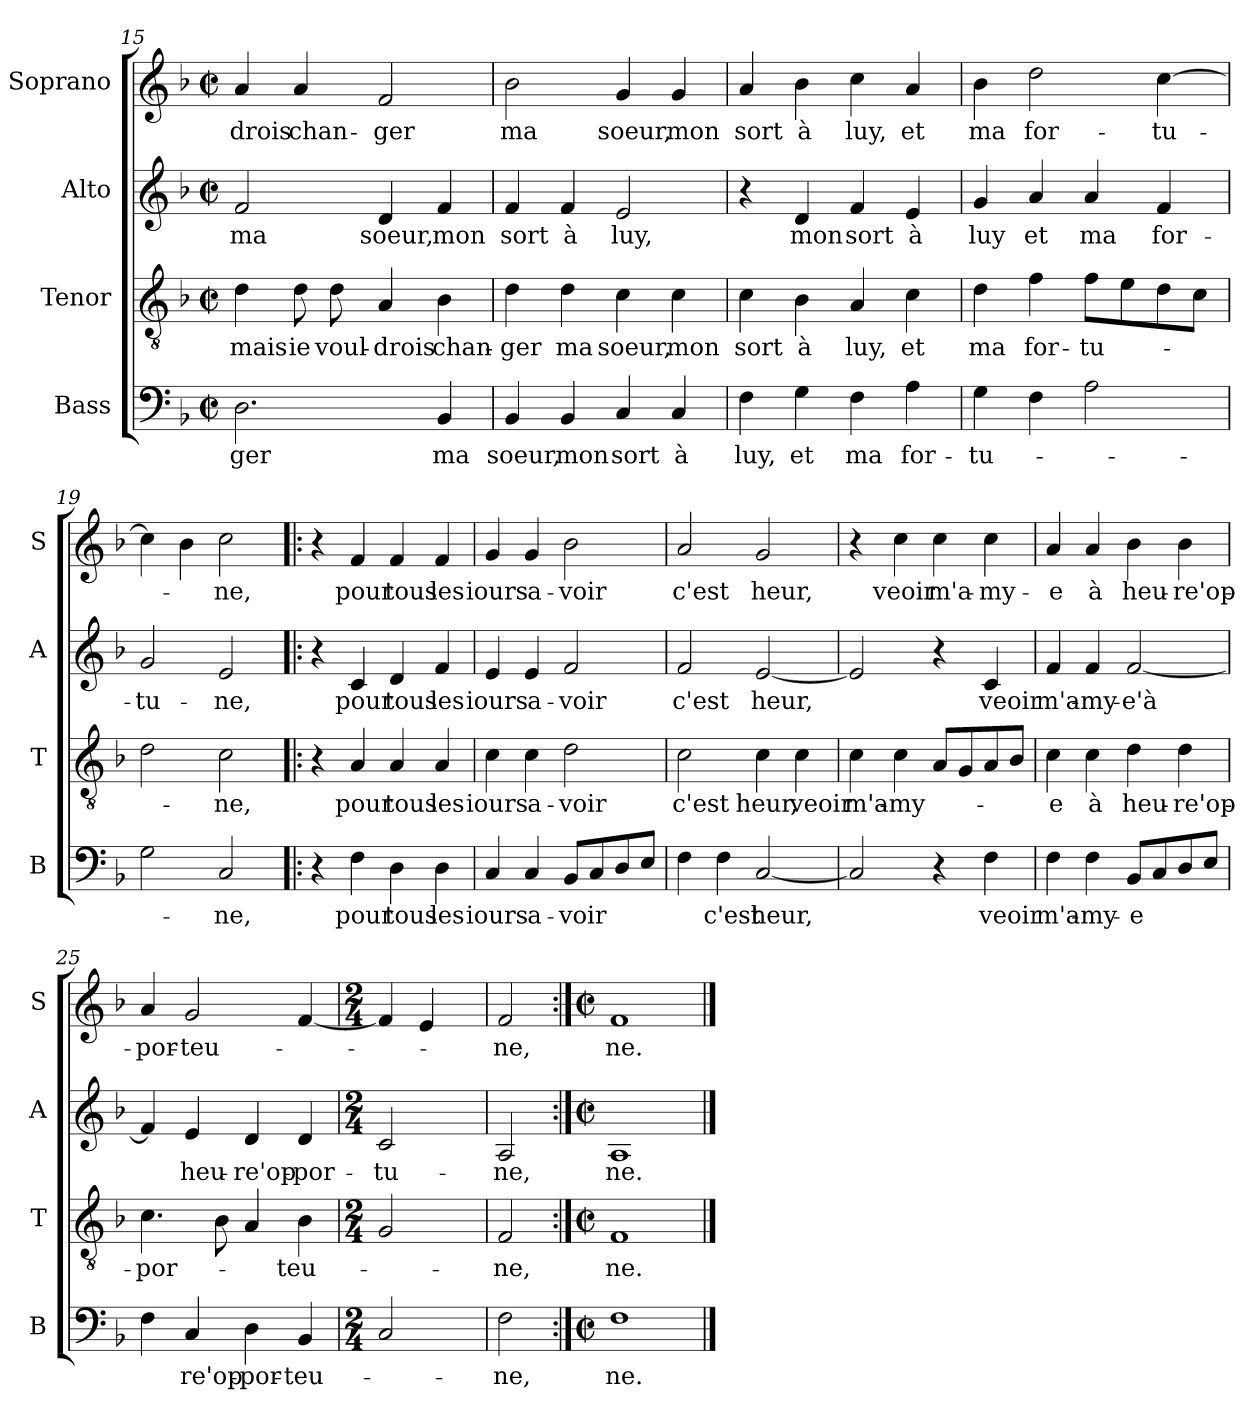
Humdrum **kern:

**kern	**text	**kern	**text	**kern	**text	**kern	**text
*part4	*part4	*part3	*part3	*part2	*part2	*part1	*part1
*staff4	*staff4	*staff3	*staff3	*staff2	*staff2	*staff1	*staff1
*I"Bass	*	*I"Tenor	*	*I"Alto	*	*I"Soprano	*
*I'B	*	*I'T	*	*I'A	*	*I'S	*
!!LO:LB:g=z
*clefF4	*	*clefGv2	*	*clefG2	*	*clefG2	*
*k[b-]	*	*k[b-]	*	*k[b-]	*	*k[b-]	*
*F:	*	*F:	*	*F:	*	*F:	*
*M2/2	*	*M2/2	*	*M2/2	*	*M2/2	*
*met(c|)	*	*met(c|)	*	*met(c|)	*	*met(c|)	*
=15	=15	=15	=15	=15	=15	=15	=15
!	!LO:LY:b	!	!LO:LY:b	!	!LO:LY:b	!	!LO:LY:b
2.D\	-ger	4d\	mais	2f/	ma	4a/	-drois
!	!	!	!LO:LY:b	!	!	!	!LO:LY:b
.	.	8d\	ie	.	.	4a/	chan-
!	!	!	!LO:LY:b	!	!	!	!
.	.	8d\	voul-	.	.	.	.
!	!	!	!LO:LY:b	!	!LO:LY:b	!	!LO:LY:b
.	.	4A/	-drois	4d/	soeur,	2f/	-ger
!	!LO:LY:b	!	!LO:LY:b	!	!LO:LY:b	!	!
4BB-/	ma	4B-\	chan-	4f/	mon	.	.
=16	=16	=16	=16	=16	=16	=16	=16
!	!LO:LY:b	!	!LO:LY:b	!	!LO:LY:b	!	!LO:LY:b
4BB-/	soeur,	4d\	-ger	4f/	sort	2b-\	ma
!	!LO:LY:b	!	!LO:LY:b	!	!LO:LY:b	!	!
4BB-/	mon	4d\	ma	4f/	à	.	.
!	!LO:LY:b	!	!LO:LY:b	!	!LO:LY:b	!	!LO:LY:b
4C/	sort	4c\	soeur,	2e/	luy,	4g/	soeur,
!	!LO:LY:b	!	!LO:LY:b	!	!	!	!LO:LY:b
4C/	à	4c\	mon	.	.	4g/	mon
=17	=17	=17	=17	=17	=17	=17	=17
!	!LO:LY:b	!	!LO:LY:b	!	!	!	!LO:LY:b
4F\	luy,	4c\	sort	4r	.	4a/	sort
!	!LO:LY:b	!	!LO:LY:b	!	!LO:LY:b	!	!LO:LY:b
4G\	et	4B-\	à	4d/	mon	4b-\	à
!	!LO:LY:b	!	!LO:LY:b	!	!LO:LY:b	!	!LO:LY:b
4F\	ma	4A/	luy,	4f/	sort	4cc\	luy,
!	!LO:LY:b	!	!LO:LY:b	!	!LO:LY:b	!	!LO:LY:b
4A\	for-	4c\	et	4e/	à	4a/	et
=18	=18	=18	=18	=18	=18	=18	=18
!	!LO:LY:b	!	!LO:LY:b	!	!LO:LY:b	!	!LO:LY:b
4G\	-tu-	4d\	ma	4g/	luy	4b-\	ma
!	!	!	!LO:LY:b	!	!LO:LY:b	!	!LO:LY:b
4F\	.	4f\	for-	4a/	et	2dd\	for-
!	!	!	!LO:LY:b	!	!LO:LY:b	!	!
2A\	.	8f\L	-tu-	4a/	ma	.	.
.	.	8e\	.	.	.	.	.
!	!	!	!	!	!LO:LY:b	!	!LO:LY:b
.	.	8d\	.	4f/	for-	[4cc\	-tu-
.	.	8c\J	.	.	.	.	.
=19	=19	=19	=19	=19	=19	=19	=19
!	!	!	!	!	!LO:LY:b	!	!
2G\	.	2d\	.	2g/	-tu-	4cc\]	.
.	.	.	.	.	.	4b-\	.
!	!LO:LY:b	!	!LO:LY:b	!	!LO:LY:b	!	!LO:LY:b
2C/	-ne,	2c\	-ne,	2e/	-ne,	2cc\	-ne,
!!LO:LB:g=z
=20!|:	=20!|:	=20!|:	=20!|:	=20!|:	=20!|:	=20!|:	=20!|:
4r	.	4r	.	4r	.	4r	.
!	!LO:LY:b	!	!LO:LY:b	!	!LO:LY:b	!	!LO:LY:b
4F\	pour	4A/	pour	4c/	pour	4f/	pour
!	!LO:LY:b	!	!LO:LY:b	!	!LO:LY:b	!	!LO:LY:b
4D\	tous	4A/	tous	4d/	tous	4f/	tous
!	!LO:LY:b	!	!LO:LY:b	!	!LO:LY:b	!	!LO:LY:b
4D\	les	4A/	les	4f/	les	4f/	les
=21	=21	=21	=21	=21	=21	=21	=21
!	!LO:LY:b	!	!LO:LY:b	!	!LO:LY:b	!	!LO:LY:b
4C/	iours	4c\	iours	4e/	iours	4g/	iours
!	!LO:LY:b	!	!LO:LY:b	!	!LO:LY:b	!	!LO:LY:b
4C/	a-	4c\	a-	4e/	a-	4g/	a-
!	!LO:LY:b	!	!LO:LY:b	!	!LO:LY:b	!	!LO:LY:b
8BB-/L	-voir	2d\	-voir	2f/	-voir	2b-\	-voir
8C/	.	.	.	.	.	.	.
8D/	.	.	.	.	.	.	.
8E/J	.	.	.	.	.	.	.
=22	=22	=22	=22	=22	=22	=22	=22
!	!	!	!LO:LY:b	!	!LO:LY:b	!	!LO:LY:b
4F\	.	2c\	c'est	2f/	c'est	2a/	c'est
!	!LO:LY:b	!	!	!	!	!	!
4F\	c'est	.	.	.	.	.	.
!	!LO:LY:b	!	!LO:LY:b	!	!LO:LY:b	!	!LO:LY:b
[2C/	heur,	4c\	heur,	[2e/	heur,	2g/	heur,
!	!	!	!LO:LY:b	!	!	!	!
.	.	4c\	veoir	.	.	.	.
=23	=23	=23	=23	=23	=23	=23	=23
!	!	!	!LO:LY:b	!	!	!	!
2C/]	.	4c\	m'a-	2e/]	.	4r	.
!	!	!	!LO:LY:b	!	!	!	!LO:LY:b
.	.	4c\	-my-	.	.	4cc\	veoir
!	!	!	!	!	!	!	!LO:LY:b
4r	.	8A/L	.	4r	.	4cc\	m'a-
.	.	8G/	.	.	.	.	.
!	!LO:LY:b	!	!	!	!LO:LY:b	!	!LO:LY:b
4F\	veoir	8A/	.	4c/	veoir	4cc\	-my-
.	.	8B-/J	.	.	.	.	.
=24	=24	=24	=24	=24	=24	=24	=24
!	!LO:LY:b	!	!LO:LY:b	!	!LO:LY:b	!	!LO:LY:b
4F\	m'a-	4c\	-e	4f/	m'a-	4a/	-e
!	!LO:LY:b	!	!LO:LY:b	!	!LO:LY:b	!	!LO:LY:b
4F\	-my-	4c\	à	4f/	-my-	4a/	à
!	!LO:LY:b	!	!LO:LY:b	!	!LO:LY:b	!	!LO:LY:b
8BB-/L	-e	4d\	heu-	[2f/	-e'à	4b-\	heu-
8C/	.	.	.	.	.	.	.
!	!	!	!LO:LY:b	!	!	!	!LO:LY:b
8D/	.	4d\	-re'op-	.	.	4b-\	-re'op-
8E/J	.	.	.	.	.	.	.
!!LO:PB:g=z
=25	=25	=25	=25	=25	=25	=25	=25
!	!	!	!LO:LY:b	!	!	!	!LO:LY:b
4F\	.	4.c\	-por-	4f/]	.	4a/	-por-
!	!LO:LY:b	!	!	!	!LO:LY:b	!	!LO:LY:b
4C/	re'op-	.	.	4e/	heu-	2g/	-teu-
.	.	8B-\	.	.	.	.	.
!	!LO:LY:b	!	!	!	!LO:LY:b	!	!
4D\	-por-	4A/	.	4d/	-re'op-	.	.
!	!LO:LY:b	!	!LO:LY:b	!	!LO:LY:b	!	!
4BB-/	-teu-	4B-\	-teu-	4d/	-por-	[4f/	.
=26	=26	=26	=26	=26	=26	=26	=26
*M2/4	*	*M2/4	*	*M2/4	*	*M2/4	*
!	!	!	!	!	!LO:LY:b	!	!
2C/	.	2G/	.	2c/	-tu-	4f/]	.
.	.	.	.	.	.	4e/	.
=27	=27	=27	=27	=27	=27	=27	=27
!	!LO:LY:b	!	!LO:LY:b	!	!LO:LY:b	!	!LO:LY:b
2F\	-ne,	2F/	-ne,	2A/	-ne,	2f/	-ne,
=28:|!	=28:|!	=28:|!	=28:|!	=28:|!	=28:|!	=28:|!	=28:|!
*M2/2	*	*M2/2	*	*M2/2	*	*M2/2	*
*met(c|)	*	*met(c|)	*	*met(c|)	*	*met(c|)	*
!	!LO:LY:b	!	!LO:LY:b	!	!LO:LY:b	!	!LO:LY:b
1F	ne.	1F	ne.	1A	ne.	1f	ne.
==	==	==	==	==	==	==	==
*-	*-	*-	*-	*-	*-	*-	*-
